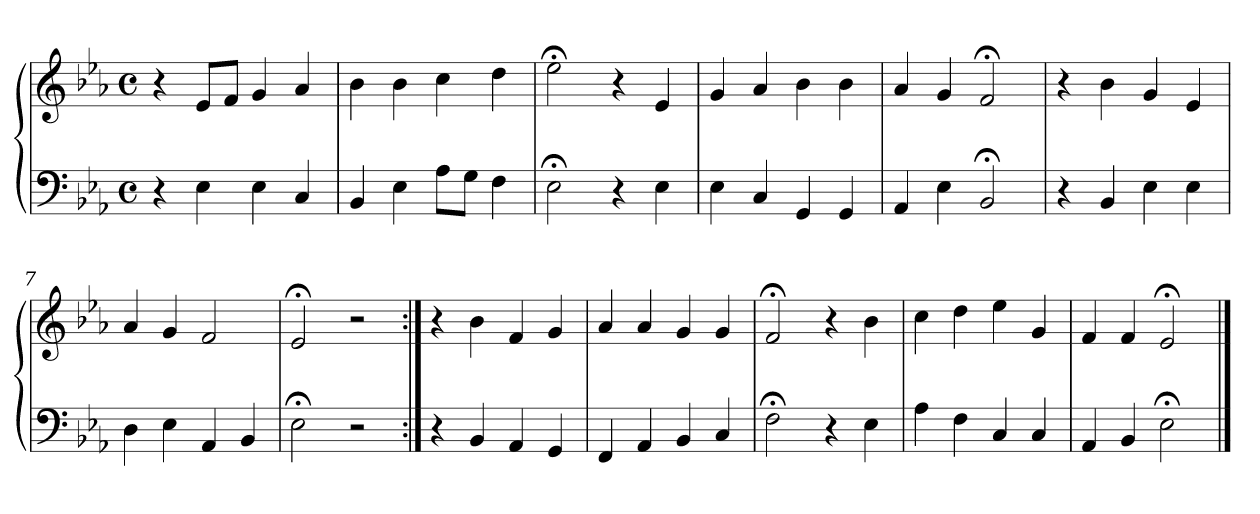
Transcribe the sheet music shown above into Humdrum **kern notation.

**kern	**kern
*part1	*part1
*staff2	*staff1
*clefF4	*clefG2
*k[b-e-a-]	*k[b-e-a-]
*M4/4	*M4/4
*met(c)	*met(c)
=1	=1
4r	4r
4E-	8e-L
.	8fJ
4E-	4g
4C	4a-
=2	=2
4BB-	4b-
4E-	4b-
8A-L	4cc
8GJ	.
4F	4dd
=3	=3
2E-;<	2ee-;<
4r	4r
4E-	4e-
=4	=4
4E-	4g
4C	4a-
4GG	4b-
4GG	4b-
=5	=5
4AA-	4a-
4E-	4g
2BB-;<	2f;<
=6	=6
4r	4r
4BB-	4b-
4E-	4g
4E-	4e-
=7	=7
4D	4a-
4E-	4g
4AA-	2f
4BB-	.
!!LO:LB:g=z
=8	=8
2E-;<	2e-;<
2r	2r
=9:|!	=9:|!
4r	4r
4BB-	4b-
4AA-	4f
4GG	4g
=10	=10
4FF	4a-
4AA-	4a-
4BB-	4g
4C	4g
=11	=11
2F;<	2f;<
4r	4r
4E-	4b-
=12	=12
4A-	4cc
4F	4dd
4C	4ee-
4C	4g
=13	=13
4AA-	4f
4BB-	4f
2E-;<	2e-;<
==	==
*-	*-
